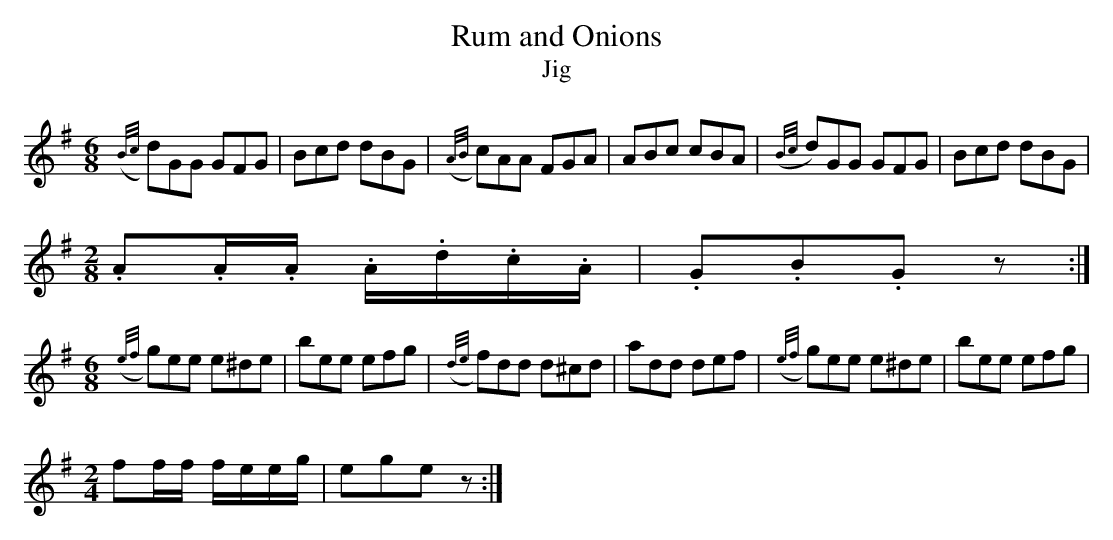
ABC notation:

X:1
T:Rum and Onions
T:Jig
M:6/8
L:1/8
K:G
({B/c/}d)GG GFG | Bcd dBG | ({A/B/}c)AA FGA | ABc cBA | ({B/c/}d)GG GFG | Bcd dBG |
M:2/8
L:1/8
.A.A/.A/ .A/.d/.c/.A/ | .G.B.Gz :|
M:6/8
L:1/8
({e/f/}g)ee e^de | bee efg | ({d/e/}f)dd d^cd | add def | ({e/f/}g)ee e^de | bee efg |
M:2/4
L:1/8
ff/f/ f/e/e/g/ | egez :|
